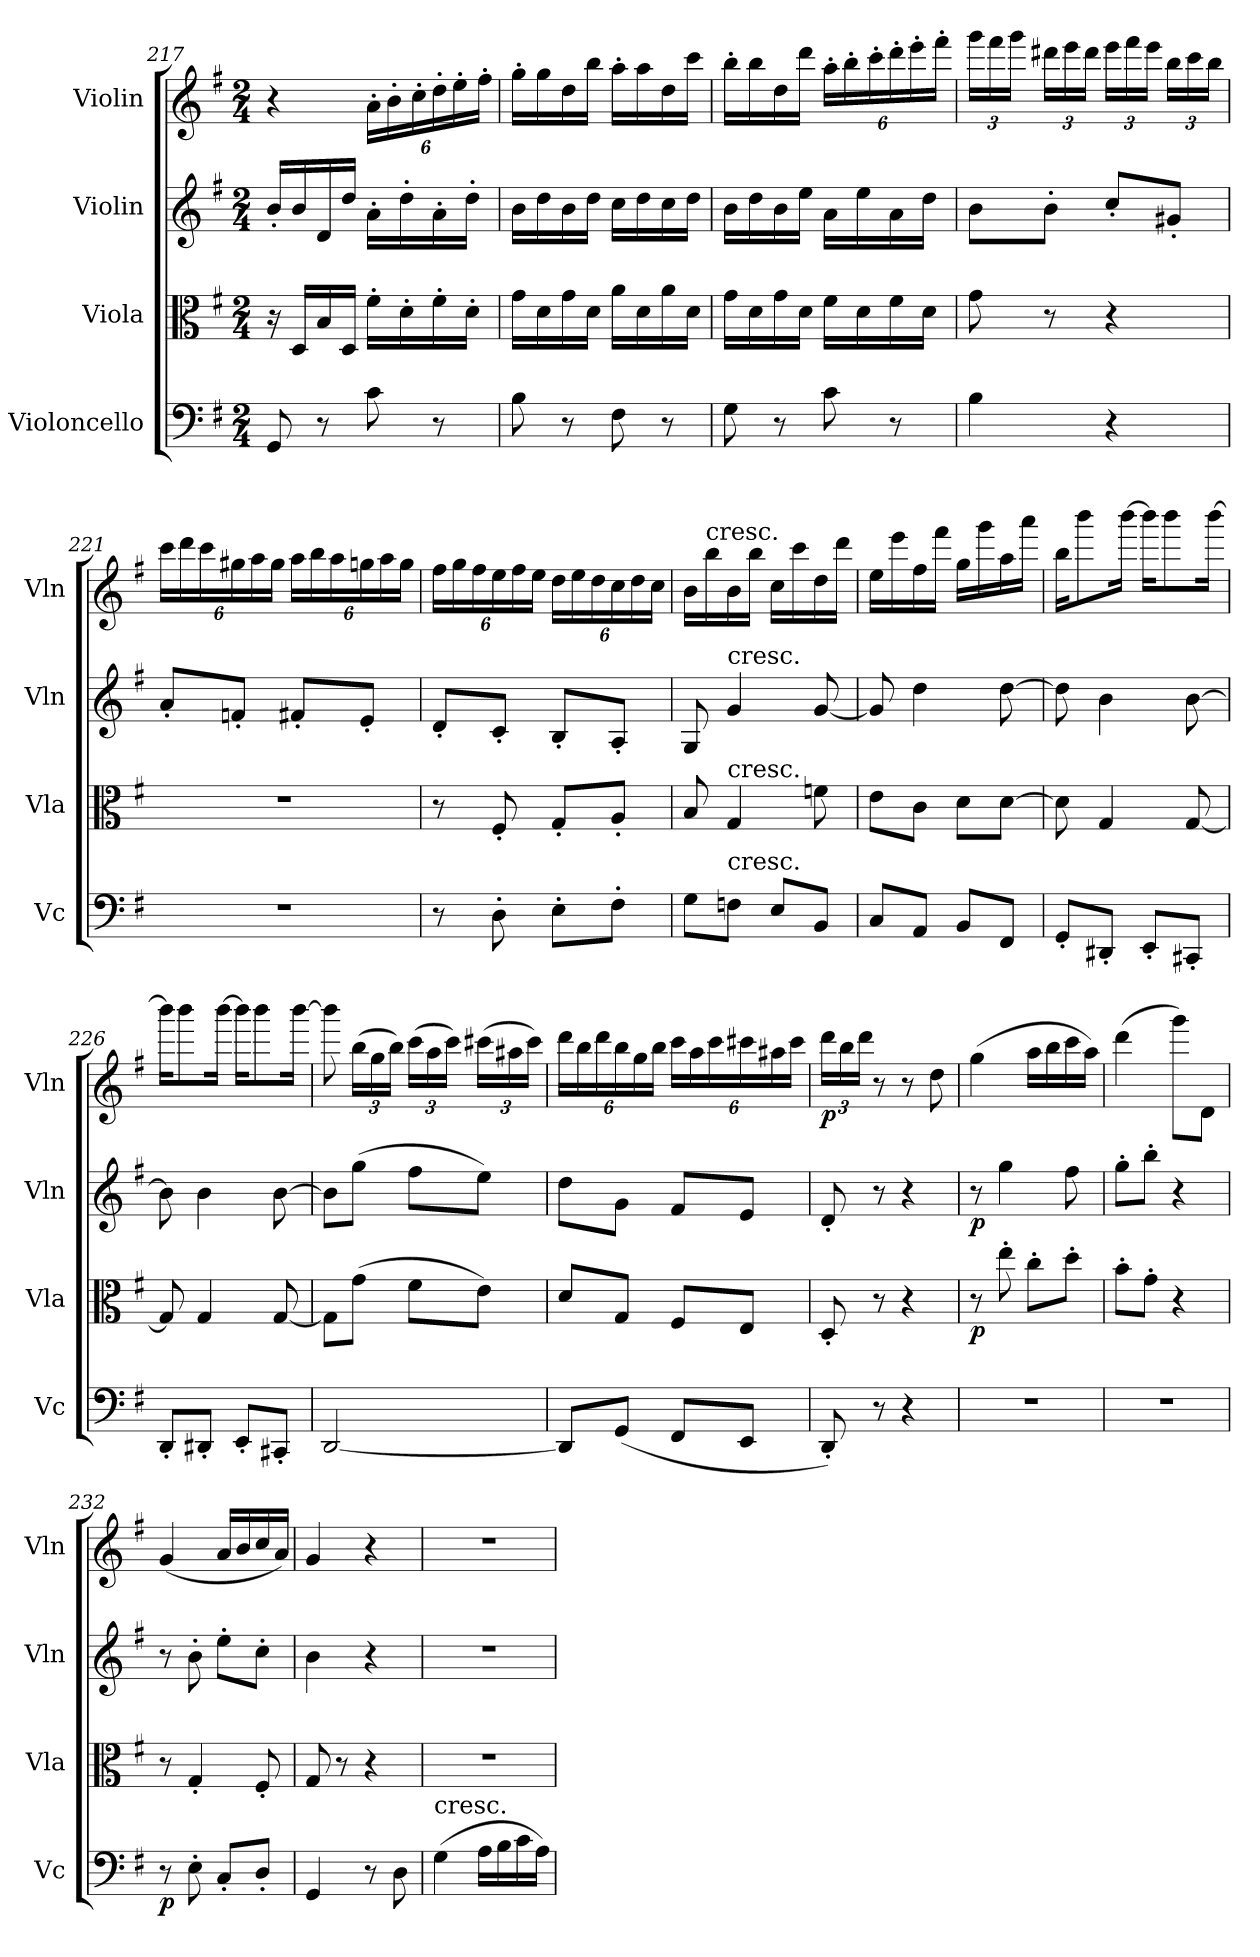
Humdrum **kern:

**kern	**dynam	**kern	**dynam	**kern	**dynam	**kern	**dynam
*part4	*part4	*part3	*part3	*part2	*part2	*part1	*part1
*staff4	*staff4	*staff3	*staff3	*staff2	*staff2	*staff1	*staff1
*I"Violoncello	*	*I"Viola	*	*I"Violin	*	*I"Violin	*
*I'Vc	*	*I'Vla	*	*I'Vln	*	*I'Vln	*
*clefF4	*	*clefC3	*	*clefG2	*	*clefG2	*
*k[f#]	*	*k[f#]	*	*k[f#]	*	*k[f#]	*
*G:	*	*G:	*	*G:	*	*G:	*
*M2/4	*	*M2/4	*	*M2/4	*	*M2/4	*
=217	=217	=217	=217	=217	=217	=217	=217
8GG/	.	16r	.	16b'/LL	.	4r	.
.	.	16D/LL	.	16b/	.	.	.
8r	.	16B/	.	16d/	.	.	.
.	.	16D/JJ	.	16dd/JJ	.	.	.
8c\	.	16f#'\LL	.	16a'\LL	.	24a'\LL	.
.	.	.	.	.	.	24b'\	.
.	.	16d'\	.	16dd'\	.	.	.
.	.	.	.	.	.	24cc'\	.
8r	.	16f#'\	.	16a'\	.	24dd'\	.
.	.	.	.	.	.	24ee'\	.
.	.	16d'\JJ	.	16dd'\JJ	.	.	.
.	.	.	.	.	.	24ff#'\JJ	.
=218	=218	=218	=218	=218	=218	=218	=218
8B\	.	16g\LL	.	16b\LL	.	16gg'\LL	.
.	.	16d\	.	16dd\	.	16gg\	.
8r	.	16g\	.	16b\	.	16dd\	.
.	.	16d\JJ	.	16dd\JJ	.	16bb\JJ	.
8F#\	.	16a\LL	.	16cc\LL	.	16aa'\LL	.
.	.	16d\	.	16dd\	.	16aa\	.
8r	.	16a\	.	16cc\	.	16dd\	.
.	.	16d\JJ	.	16dd\JJ	.	16ccc\JJ	.
=219	=219	=219	=219	=219	=219	=219	=219
8G\	.	16g\LL	.	16b\LL	.	16bb'\LL	.
.	.	16d\	.	16dd\	.	16bb\	.
8r	.	16g\	.	16b\	.	16dd\	.
.	.	16d\JJ	.	16ee\JJ	.	16ddd\JJ	.
8c\	.	16f#\LL	.	16a\LL	.	24aa'\LL	.
.	.	.	.	.	.	24bb'\	.
.	.	16d\	.	16ee\	.	.	.
.	.	.	.	.	.	24ccc'\	.
8r	.	16f#\	.	16a\	.	24ddd'\	.
.	.	.	.	.	.	24eee'\	.
.	.	16d\JJ	.	16dd\JJ	.	.	.
.	.	.	.	.	.	24fff#'\JJ	.
=220	=220	=220	=220	=220	=220	=220	=220
4B\	.	8g\	.	8b\L	.	24ggg\LL	.
.	.	.	.	.	.	24fff#\	.
.	.	.	.	.	.	24ggg\JJ	.
.	.	8r	.	8b'\J	.	24ddd#X\LL	.
.	.	.	.	.	.	24eee\	.
.	.	.	.	.	.	24ddd#\JJ	.
4r	.	4r	.	8cc'/L	.	24eee\LL	.
.	.	.	.	.	.	24fff#\	.
.	.	.	.	.	.	24eee\JJ	.
.	.	.	.	8g#X'/J	.	24bb\LL	.
.	.	.	.	.	.	24ccc\	.
.	.	.	.	.	.	24bb\JJ	.
=221	=221	=221	=221	=221	=221	=221	=221
2r	.	2r	.	8a'/L	.	24ccc\LL	.
.	.	.	.	.	.	24ddd\	.
.	.	.	.	.	.	24ccc\	.
.	.	.	.	8fn'/J	.	24gg#X\	.
.	.	.	.	.	.	24aa\	.
.	.	.	.	.	.	24gg#\JJ	.
.	.	.	.	8f#X'/L	.	24aa\LL	.
.	.	.	.	.	.	24bb\	.
.	.	.	.	.	.	24aa\	.
.	.	.	.	8e'/J	.	24ggn\	.
.	.	.	.	.	.	24aa\	.
.	.	.	.	.	.	24gg\JJ	.
=222	=222	=222	=222	=222	=222	=222	=222
8r	.	8r	.	8d'/L	.	24ff#\LL	.
.	.	.	.	.	.	24gg\	.
.	.	.	.	.	.	24ff#\	.
8D'\	.	8F#'/	.	8c'/J	.	24ee\	.
.	.	.	.	.	.	24ff#\	.
.	.	.	.	.	.	24ee\JJ	.
8E'\L	.	8G'/L	.	8B'/L	.	24dd\LL	.
.	.	.	.	.	.	24ee\	.
.	.	.	.	.	.	24dd\	.
8F#'\J	.	8A'/J	.	8A'/J	.	24cc\	.
.	.	.	.	.	.	24dd\	.
.	.	.	.	.	.	24cc\JJ	.
=223	=223	=223	=223	=223	=223	=223	=223
8G\L	.	8B/	.	8G/	.	16b\LL	.
!	!	!	!	!	!	!LO:TX:t=cresc.	!
.	.	.	.	.	.	16bb\	.
!	!	!	!	!LO:TX:t=cresc.	!	!	!
!	!	!LO:TX:t=cresc.	!	!	!	!	!
!LO:TX:t=cresc.	!	!	!	!	!	!	!
8Fn\J	.	4G/	.	4g/	.	16b\	.
.	.	.	.	.	.	16bb\JJ	.
8E/L	.	.	.	.	.	16cc\LL	.
.	.	.	.	.	.	16ccc\	.
8BB/J	.	8fn\	.	[8g/	.	16dd\	.
.	.	.	.	.	.	16ddd\JJ	.
=224	=224	=224	=224	=224	=224	=224	=224
8C/L	.	8e\L	.	8g/]	.	16ee\LL	.
.	.	.	.	.	.	16eee\	.
8AA/J	.	8c\J	.	4dd\	.	16ff#\	.
.	.	.	.	.	.	16fff#\JJ	.
8BB/L	.	8d\L	.	.	.	16gg\LL	.
.	.	.	.	.	.	16ggg\	.
8FF#/J	.	[8d\J	.	[8dd\	.	16aa\	.
.	.	.	.	.	.	16aaa\JJ	.
=225	=225	=225	=225	=225	=225	=225	=225
8GG'/L	.	8d\]	.	8dd\]	.	16bb\KL	.
.	.	.	.	.	.	8bbb\	.
8DD#X'/J	.	4G/	.	4b\	.	.	.
.	.	.	.	.	.	[16bbb\Jk	.
8EE'/L	.	.	.	.	.	16bbb\KL]	.
.	.	.	.	.	.	8bbb\	.
8CC#X'/J	.	[8G/	.	[8b\	.	.	.
.	.	.	.	.	.	[16bbb\Jk	.
=226	=226	=226	=226	=226	=226	=226	=226
8DD'/L	.	8G/]	.	8b\]	.	16bbb\KL]	.
.	.	.	.	.	.	8bbb\	.
8DD#X'/J	.	4G/	.	4b\	.	.	.
.	.	.	.	.	.	[16bbb\Jk	.
8EE'/L	.	.	.	.	.	16bbb\KL]	.
.	.	.	.	.	.	8bbb\	.
8CC#X'/J	.	[8G/	.	[8b\	.	.	.
.	.	.	.	.	.	[16bbb\Jk	.
=227	=227	=227	=227	=227	=227	=227	=227
[2DD/	.	8G\L]	.	8b\L]	.	8bbb\]	.
.	.	(8g\J	.	(8gg\J	.	(24bb\LL	.
.	.	.	.	.	.	24gg\	.
.	.	.	.	.	.	24bb\JJ)	.
.	.	8f#\L	.	8ff#\L	.	(24ccc\LL	.
.	.	.	.	.	.	24aa\	.
.	.	.	.	.	.	24ccc\JJ)	.
.	.	8e\J)	.	8ee\J)	.	(24ccc#X\LL	.
.	.	.	.	.	.	24aa#X\	.
.	.	.	.	.	.	24ccc#\JJ)	.
=228	=228	=228	=228	=228	=228	=228	=228
8DD/L]	.	8d/L	.	8dd\L	.	24ddd\LL	.
.	.	.	.	.	.	24bb\	.
.	.	.	.	.	.	24ddd\	.
(8GG/J	.	8G/J	.	8g\J	.	24bb\	.
.	.	.	.	.	.	24gg\	.
.	.	.	.	.	.	24bb\JJ	.
8FF#/L	.	8F#/L	.	8f#/L	.	24ccc\LL	.
.	.	.	.	.	.	24aa\	.
.	.	.	.	.	.	24ccc\	.
8EE/J	.	8E/J	.	8e/J	.	24ccc#X\	.
.	.	.	.	.	.	24aa#X\	.
.	.	.	.	.	.	24ccc#\JJ	.
=229	=229	=229	=229	=229	=229	=229	=229
8DD'/)	.	8D'/	.	8d'/	.	24ddd\LL	p
.	.	.	.	.	.	24bb\	.
.	.	.	.	.	.	24ddd\JJ	.
8r	.	8r	.	8r	.	8r	.
4r	.	4r	.	4r	.	8r	.
.	.	.	.	.	.	8dd\	.
=230	=230	=230	=230	=230	=230	=230	=230
2r	.	8r	p	8r	p	(4gg\	.
.	.	8ee'\	.	4gg\	.	.	.
.	.	8cc'\L	.	.	.	16aa\LL	.
.	.	.	.	.	.	16bb\	.
.	.	8dd'\J	.	8ff#\	.	16ccc\	.
.	.	.	.	.	.	16aa\JJ)	.
=231	=231	=231	=231	=231	=231	=231	=231
2r	.	8b'\L	.	8gg'\L	.	(4ddd\	.
.	.	8g'\J	.	8bb'\J	.	.	.
.	.	4r	.	4r	.	8ggg\L)	.
.	.	.	.	.	.	8d\J	.
=232	=232	=232	=232	=232	=232	=232	=232
8r	p	8r	.	8r	.	(4g/	.
8E'\	.	4G'/	.	8b'\	.	.	.
8C'/L	.	.	.	8ee'\L	.	16a/LL	.
.	.	.	.	.	.	16b/	.
8D'/J	.	8F#'/	.	8cc'\J	.	16cc/	.
.	.	.	.	.	.	16a/JJ)	.
=233	=233	=233	=233	=233	=233	=233	=233
4GG/	.	8G/	.	4b\	.	4g/	.
.	.	8r	.	.	.	.	.
8r	.	4r	.	4r	.	4r	.
8D\	.	.	.	.	.	.	.
=234	=234	=234	=234	=234	=234	=234	=234
!LO:TX:t=cresc.	!	!	!	!	!	!	!
(4G\	.	2r	.	2r	.	2r	.
16A\LL	.	.	.	.	.	.	.
16B\	.	.	.	.	.	.	.
16c\	.	.	.	.	.	.	.
16A\JJ)	.	.	.	.	.	.	.
=	=	=	=	=	=	=	=
*-	*-	*-	*-	*-	*-	*-	*-
